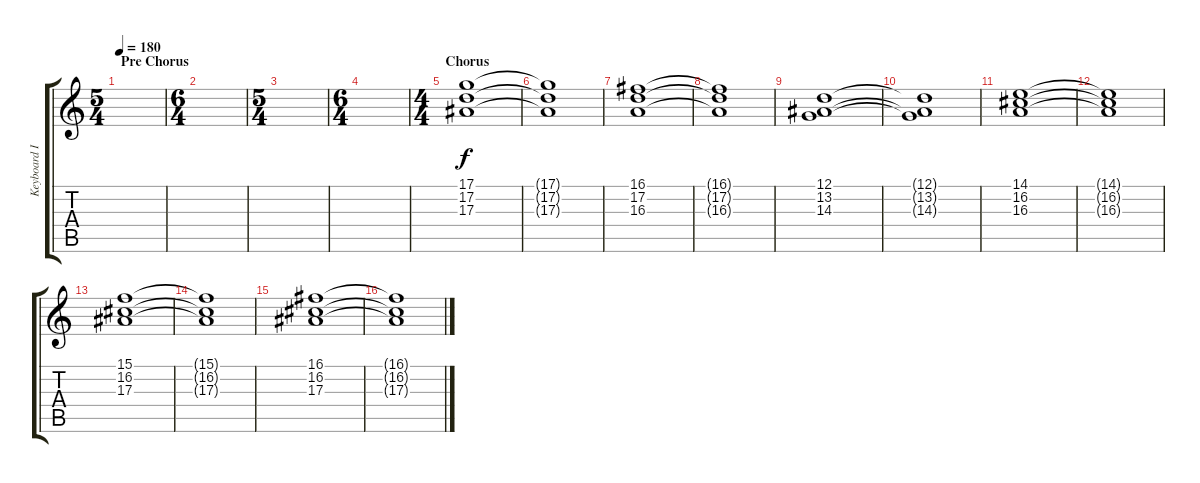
\track ("Keyboard II" "Keyboard I") {instrument churchorgan}
\staff {score tabs}
\tuning (D4 A3 F3 C3 G2 D2) {hide}
\ts (5 4)
\section ("" "Pre Chorus")
\tempo 180
\clef g2
\ks c
|
\ts (6 4)
|
\ts (5 4)
|
\ts (6 4)
|
\ts (4 4)
\section ("" "Chorus")
(17.1 17.2 17.3).1 |
(17.1{t} 17.2{t} 17.3{t}).1 |
(16.1 17.2 16.3).1 |
(16.1{t} 17.2{t} 16.3{t}).1 |
(12.1 13.2 14.3).1 |
(12.1{t} 13.2{t} 14.3{t}).1 |
(14.1 16.2 16.3).1 |
(14.1{t} 16.2{t} 16.3{t}).1 |
(15.1 16.2 17.3).1 |
(15.1{t} 16.2{t} 17.3{t}).1 |
(16.1 16.2 17.3).1 |
(16.1{t} 16.2{t} 17.3{t}).1
